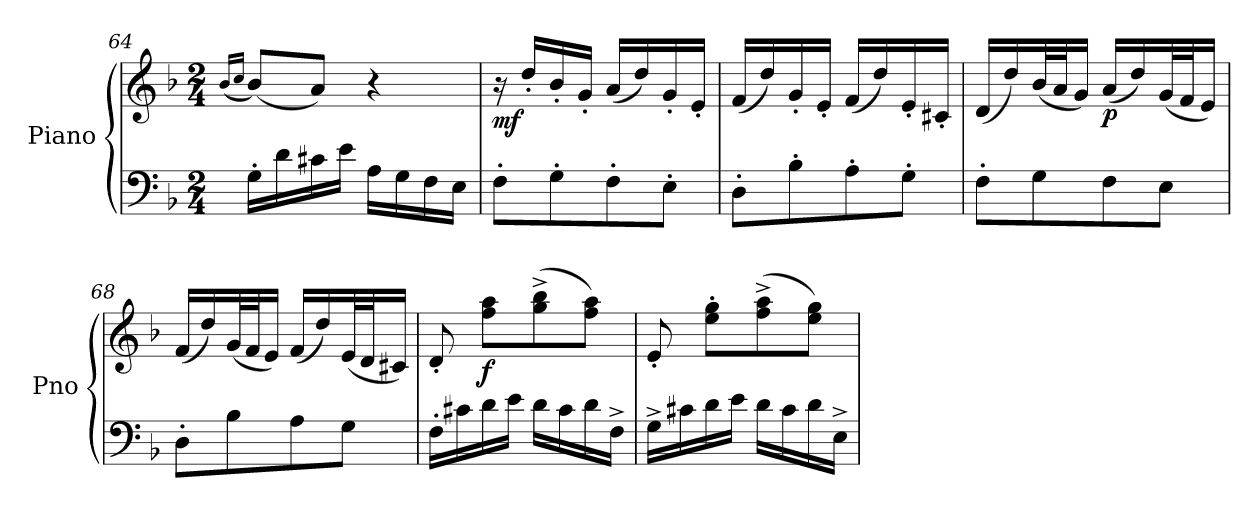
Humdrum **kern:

**kern	**kern	**dynam
*part1	*part1	*part1
*staff2	*staff1	*staff1/2
*I"Piano	*	*
*I'Pno	*	*
*clefF4	*clefG2	*
*k[b-]	*k[b-]	*
*F:	*F:	*
*M2/4	*M2/4	*
=64	=64	=64
.	(16qb-/LL	.
.	16qcc/JJ	.
16G'\LL	(8b-/L)	.
16d\	.	.
16c#X\	8a/J)	.
16e\JJ	.	.
16A\LL	4r	.
16G\	.	.
16F\	.	.
16E\JJ	.	.
=65	=65	=65
!	!	!LO:DY:b
8F'\L	16r	mf
.	16dd'/LL	.
8G'\	16b-'/	.
.	16g'/JJ	.
8F'\	(16a/LL	.
.	16dd/)	.
8E'\J	16g'/	.
.	16e'/JJ	.
=66	=66	=66
8D'\L	(16f/LL	.
.	16dd/)	.
8B-'\	16g'/	.
.	16e'/JJ	.
8A'\	(16f/LL	.
.	16dd/)	.
8G'\J	16e'/	.
.	16c#X'/JJ	.
!!LO:LB:g=z
=67	=67	=67
8F'\L	(16d/LL	.
.	16dd/)	.
8G\	(32b-/L	.
.	32a/J	.
.	16g/JJ)	.
!	!	!LO:DY:b
8F\	(16a/LL	p
.	16dd/)	.
8E\J	(32g/L	.
.	32f/J	.
.	16e/JJ)	.
=68	=68	=68
8D'\L	(16f/LL	.
.	16dd/)	.
8B-\	(32g/L	.
.	32f/J	.
.	16e/JJ)	.
8A\	(16f/LL	.
.	16dd/)	.
8G\J	(32e/L	.
.	32d/J	.
.	16c#X/JJ)	.
=69	=69	=69
16F'\LL	8d'/	.
16c#X\	.	.
!	!	!LO:DY:b
16d\	8ff\ 8aa\L	f
16e\JJ	.	.
16d\LL	(8gg\^ 8bb-\^	.
16c#\	.	.
16d\	8ff\ 8aa\J)	.
16F^\JJ	.	.
=70	=70	=70
16G^\LL	8e'/	.
16c#X\	.	.
16d\	8ee\' 8gg\'L	.
16e\JJ	.	.
16d\LL	(8ff\^ 8aa\^	.
16c#\	.	.
16d\	8ee\ 8gg\J)	.
16E^\JJ	.	.
=	=	=
*-	*-	*-
